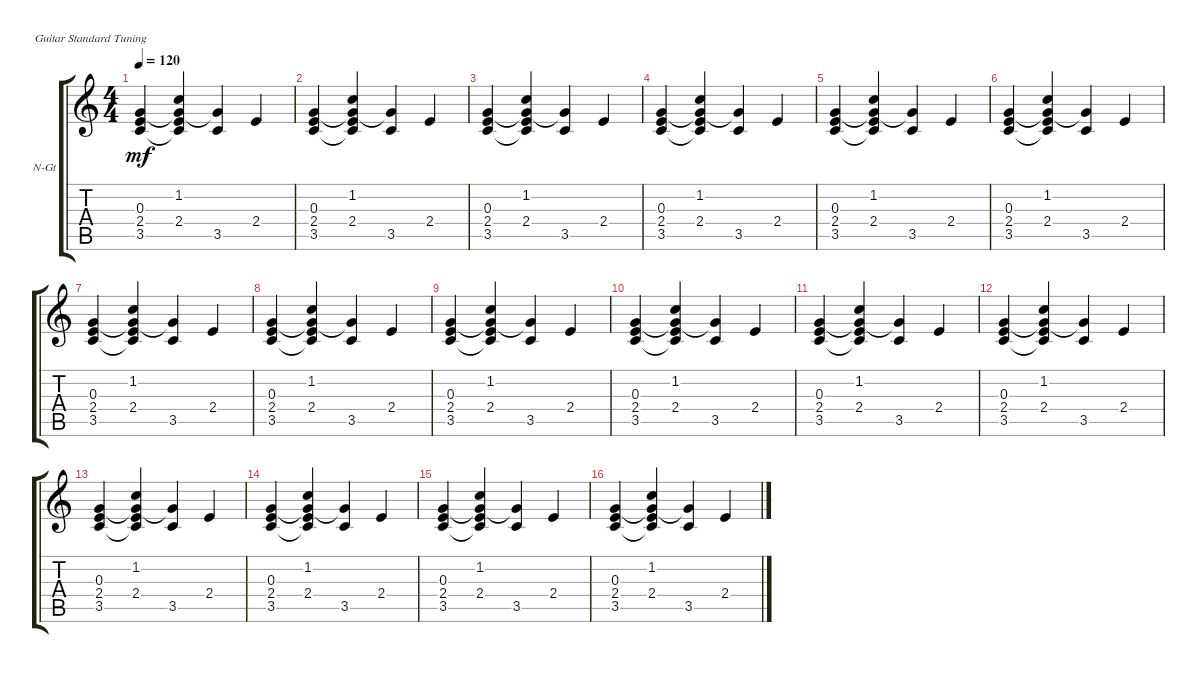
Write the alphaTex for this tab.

\defaultSystemsLayout 4
\bracketExtendMode groupsimilarinstruments
\firstSystemTrackNameOrientation horizontal
\otherSystemsTrackNameOrientation horizontal
\track ("N-Gt Rythm+Acc" "N-Gt") {instrument acousticguitarnylon}
\staff {score tabs}
\tuning (E4 B3 G3 D3 A2 E2)
\ts (4 4)
\tempo 120
\clef g2
\scale
0.485477
\ks c
(3.5 2.4 0.3).4{dy mf instrument acousticguitarnylon} (3.5{t} 0.3{t} 2.4 1.2).4 (0.3{t} 3.5).4 2.4.4 |
\scale
0.257261 (3.5 2.4 0.3).4 (3.5{t} 0.3{t} 2.4 1.2).4 (0.3{t} 3.5).4 2.4.4 |
\scale
0.257261 (3.5 2.4 0.3).4 (3.5{t} 0.3{t} 2.4 1.2).4 (0.3{t} 3.5).4 2.4.4 |
\scale
0.333333 (3.5 2.4 0.3).4 (3.5{t} 0.3{t} 2.4 1.2).4 (0.3{t} 3.5).4 2.4.4 |
\scale
0.333333 (3.5 2.4 0.3).4 (3.5{t} 0.3{t} 2.4 1.2).4 (0.3{t} 3.5).4 2.4.4 |
\scale
0.333333 (3.5 2.4 0.3).4 (3.5{t} 0.3{t} 2.4 1.2).4 (0.3{t} 3.5).4 2.4.4 |
\scale
0.333333 (3.5 2.4 0.3).4 (3.5{t} 0.3{t} 2.4 1.2).4 (0.3{t} 3.5).4 2.4.4 |
\scale
0.333333 (3.5 2.4 0.3).4 (3.5{t} 0.3{t} 2.4 1.2).4 (0.3{t} 3.5).4 2.4.4 |
\scale
0.333333 (3.5 2.4 0.3).4 (3.5{t} 0.3{t} 2.4 1.2).4 (0.3{t} 3.5).4 2.4.4 |
\scale
0.333333 (3.5 2.4 0.3).4 (3.5{t} 0.3{t} 2.4 1.2).4 (0.3{t} 3.5).4 2.4.4 |
\scale
0.333333 (3.5 2.4 0.3).4 (3.5{t} 0.3{t} 2.4 1.2).4 (0.3{t} 3.5).4 2.4.4 |
\scale
0.333333 (3.5 2.4 0.3).4 (3.5{t} 0.3{t} 2.4 1.2).4 (0.3{t} 3.5).4 2.4.4 |
\scale
0.333333 (3.5 2.4 0.3).4 (3.5{t} 0.3{t} 2.4 1.2).4 (0.3{t} 3.5).4 2.4.4 |
\scale
0.333333 (3.5 2.4 0.3).4 (3.5{t} 0.3{t} 2.4 1.2).4 (0.3{t} 3.5).4 2.4.4 |
\scale
0.333333 (3.5 2.4 0.3).4 (3.5{t} 0.3{t} 2.4 1.2).4 (0.3{t} 3.5).4 2.4.4 |
\scale
0.333333 (3.5 2.4 0.3).4 (3.5{t} 0.3{t} 2.4 1.2).4 (0.3{t} 3.5).4 2.4.4
